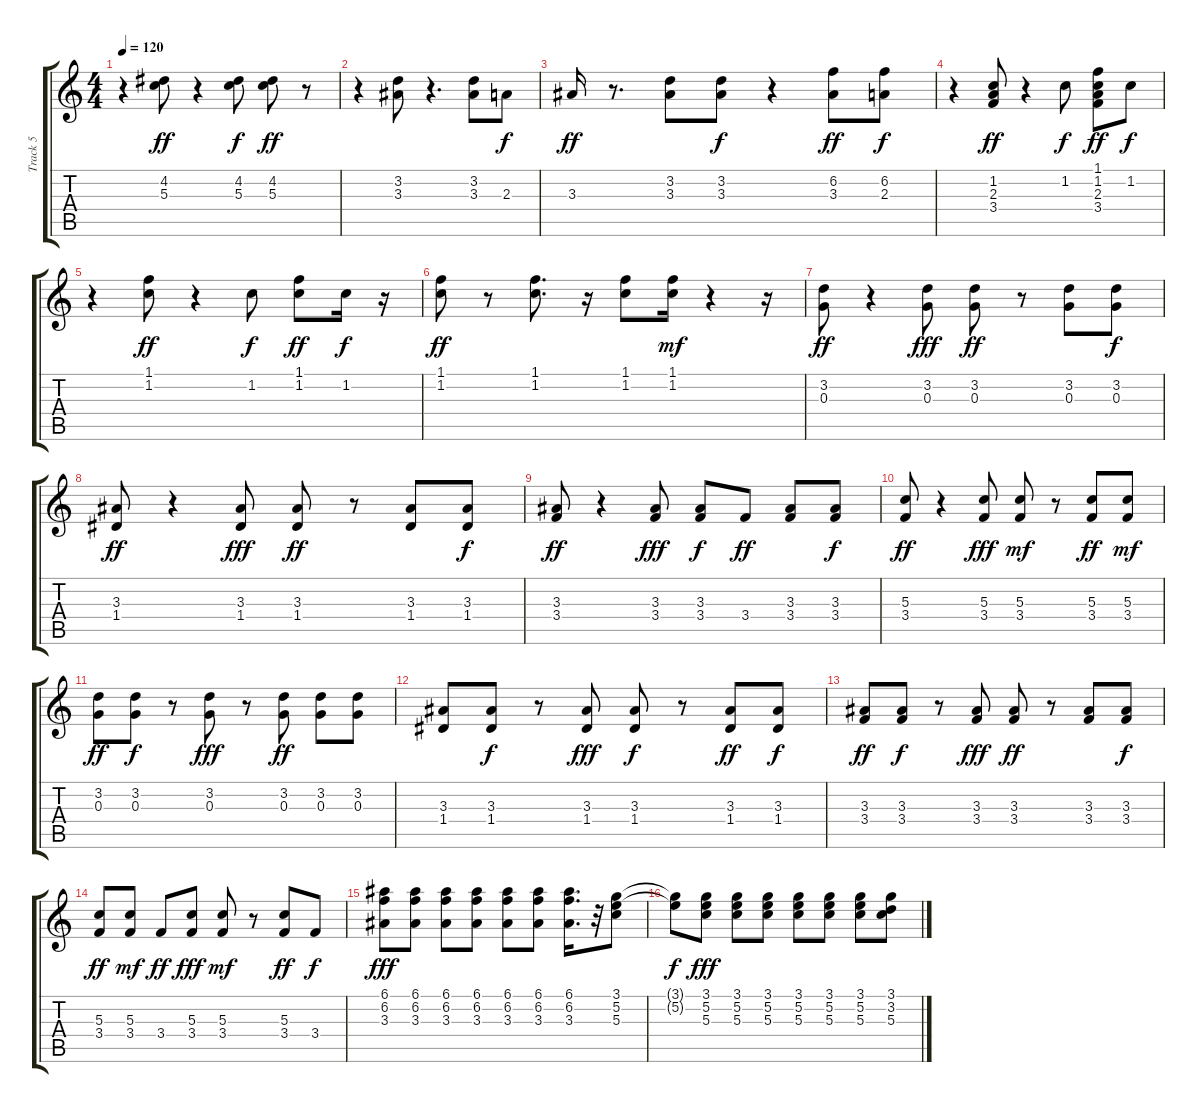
\track ("Track 5" "Track 5") {instrument distortionguitar}
\staff {score tabs}
\tuning (E4 B3 G3 D3 A2 E2) {hide}
\ts (4 4)
\tempo 120
\clef g2
\ks c
r.4{dy f} (4.2 5.3).8{dy ff} r.4 (4.2 5.3).8{dy f} (4.2 5.3).8{dy ff} r.8 |
r.4 (3.2 3.3).8 r.4{d} (3.2 3.3).8 2.3.8{dy f} |
3.3.16{dy ff} r.8{d} (3.2 3.3).8 (3.2 3.3).8{dy f} r.4 (6.2 3.3).8{dy ff} (6.2 2.3).8{dy f} |
r.4 (1.2 2.3 3.4).8{dy ff} r.4 1.2.8{dy f} (1.1 1.2 2.3 3.4).8{dy ff} 1.2.8{dy f} |
r.4 (1.1 1.2).8{dy ff} r.4 1.2.8{dy f} (1.1 1.2).8{dy ff} 1.2.16{dy f} r.16 |
(1.1 1.2).8{dy ff} r.8 (1.1 1.2).8{d} r.16 (1.1 1.2).8 (1.1 1.2).16{dy mf} r.4 r.16 |
(3.2 0.3).8{dy ff} r.4 (3.2 0.3).8{dy fff} (3.2 0.3).8{dy ff} r.8 (3.2 0.3).8 (3.2 0.3).8{dy f} |
(3.3 1.4).8{dy ff} r.4 (3.3 1.4).8{dy fff} (3.3 1.4).8{dy ff} r.8 (3.3 1.4).8 (3.3 1.4).8{dy f} |
(3.3 3.4).8{dy ff} r.4 (3.3 3.4).8{dy fff} (3.3 3.4).8{dy f} 3.4.8{dy ff} (3.3 3.4).8 (3.3 3.4).8{dy f} |
(5.3 3.4).8{dy ff} r.4 (5.3 3.4).8{dy fff} (5.3 3.4).8{dy mf} r.8 (5.3 3.4).8{dy ff} (5.3 3.4).8{dy mf} |
(3.2 0.3).8{dy ff} (3.2 0.3).8{dy f} r.8 (3.2 0.3).8{dy fff} r.8 (3.2 0.3).8{dy ff} (3.2 0.3).8 (3.2 0.3).8 |
(3.3 1.4).8 (3.3 1.4).8{dy f} r.8 (3.3 1.4).8{dy fff} (3.3 1.4).8{dy f} r.8 (3.3 1.4).8{dy ff} (3.3 1.4).8{dy f} |
(3.3 3.4).8{dy ff} (3.3 3.4).8{dy f} r.8 (3.3 3.4).8{dy fff} (3.3 3.4).8{dy ff} r.8 (3.3 3.4).8 (3.3 3.4).8{dy f} |
(5.3 3.4).8{dy ff} (5.3 3.4).8{dy mf} 3.4.8{dy ff} (5.3 3.4).8{dy fff} (5.3 3.4).8{dy mf} r.8 (5.3 3.4).8{dy ff} 3.4.8{dy f} |
(6.1 6.2 3.3).8{dy fff} (6.1 6.2 3.3).8 (6.1 6.2 3.3).8 (6.1 6.2 3.3).8 (6.1 6.2 3.3).8 (6.1 6.2 3.3).8 (6.1 6.2 3.3).16{d} r.32 (3.1 5.2 5.3).8 |
(3.1{t} 5.2{t}).8{dy f} (3.1 5.2 5.3).8{dy fff} (3.1 5.2 5.3).8 (3.1 5.2 5.3).8 (3.1 5.2 5.3).8 (3.1 5.2 5.3).8 (3.1 5.2 5.3).8 (3.1 3.2 5.3).8
